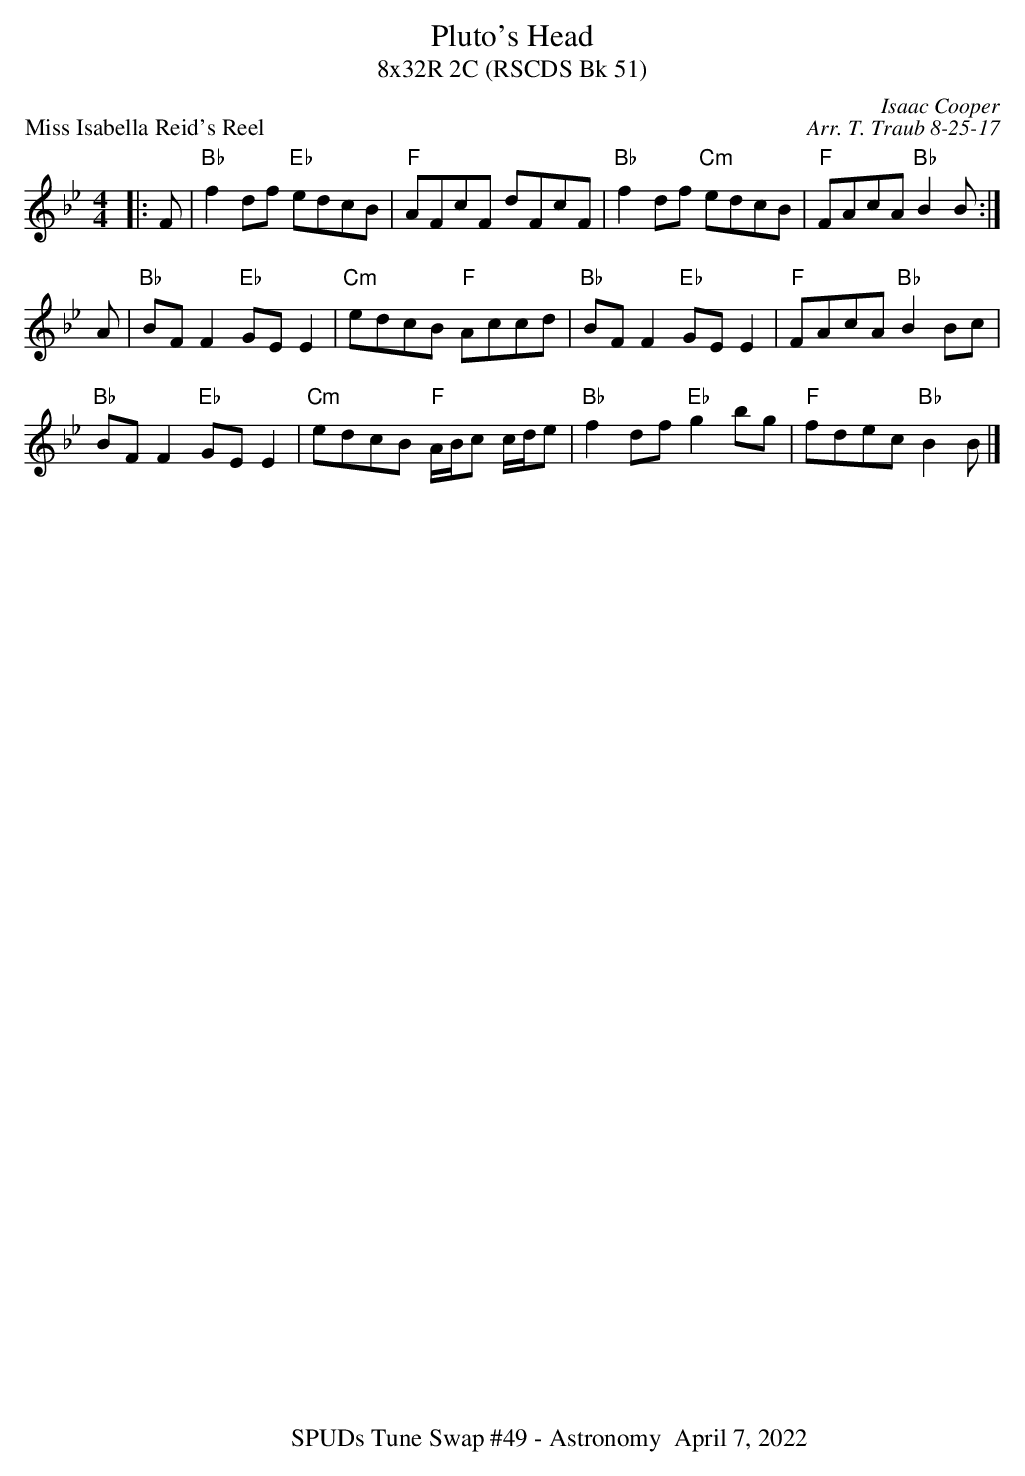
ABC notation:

X:1
T: Pluto's Head
T: 8x32R 2C (RSCDS Bk 51)
P: Miss Isabella Reid's Reel
C: Isaac Cooper
C: Arr. T. Traub 8-25-17
Q:1/2=120
M: 4/4
K: Bb
L: 1/8
|: F|\
"Bb"f2 df "Eb"edcB|"F"AFcF dFcF|"Bb"f2 df "Cm"edcB|"F"FAcA "Bb"B2 B :|
A|"Bb"BF F2 "Eb"GE E2 |"Cm"edcB "F"Accd|"Bb"BF F2 "Eb"GE E2|"F"FAcA "Bb"B2 Bc|
"Bb"BF F2 "Eb"GE E2 |"Cm"edcB "F"A/B/c c/d/e|"Bb"f2 df "Eb"g2 bg|"F"fdec "Bb"B2 B|]
